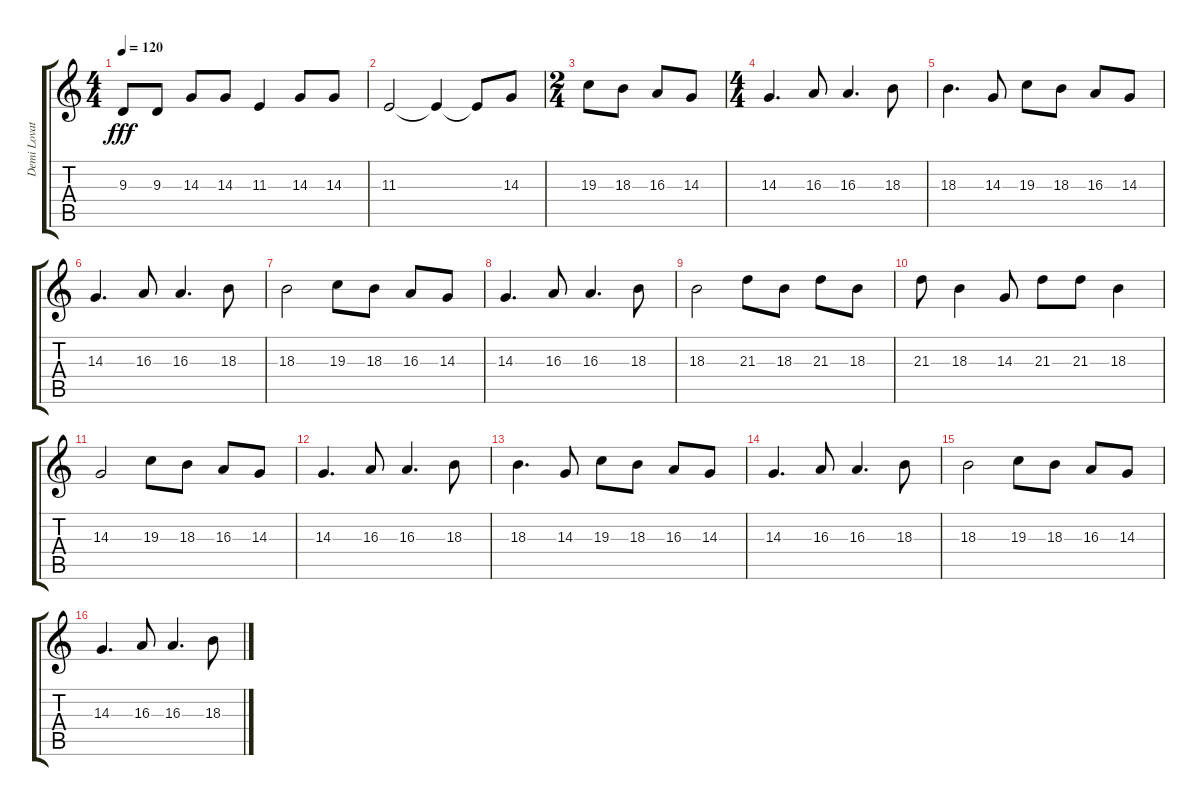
\track ("Demi Lovato" "Demi Lovat") {instrument acousticgrandpiano}
\staff {score tabs}
\tuning (D4 A3 F3 C3 G2 D2) {hide}
\ts (4 4)
\tempo 120
\clef g2
\ks c
9.3{t}.8{dy fff} 9.3.8 14.3.8 14.3.8 11.3.4 14.3.8 14.3.8 |
11.3.2 11.3{t}.4 11.3{t}.8 14.3.8 |
\ts (2 4)
19.3.8 18.3.8 16.3.8 14.3.8 |
\ts (4 4)
14.3.4{d} 16.3.8 16.3.4{d} 18.3.8 |
18.3.4{d} 14.3.8 19.3.8 18.3.8 16.3.8 14.3.8 |
14.3.4{d} 16.3.8 16.3.4{d} 18.3.8 |
18.3.2 19.3.8 18.3.8 16.3.8 14.3.8 |
14.3.4{d} 16.3.8 16.3.4{d} 18.3.8 |
18.3.2 21.3.8 18.3.8 21.3.8 18.3.8 |
21.3.8 18.3.4 14.3.8 21.3.8 21.3.8 18.3.4 |
14.3.2 19.3.8 18.3.8 16.3.8 14.3.8 |
14.3.4{d} 16.3.8 16.3.4{d} 18.3.8 |
18.3.4{d} 14.3.8 19.3.8 18.3.8 16.3.8 14.3.8 |
14.3.4{d} 16.3.8 16.3.4{d} 18.3.8 |
18.3.2 19.3.8 18.3.8 16.3.8 14.3.8 |
14.3.4{d} 16.3.8 16.3.4{d} 18.3.8
